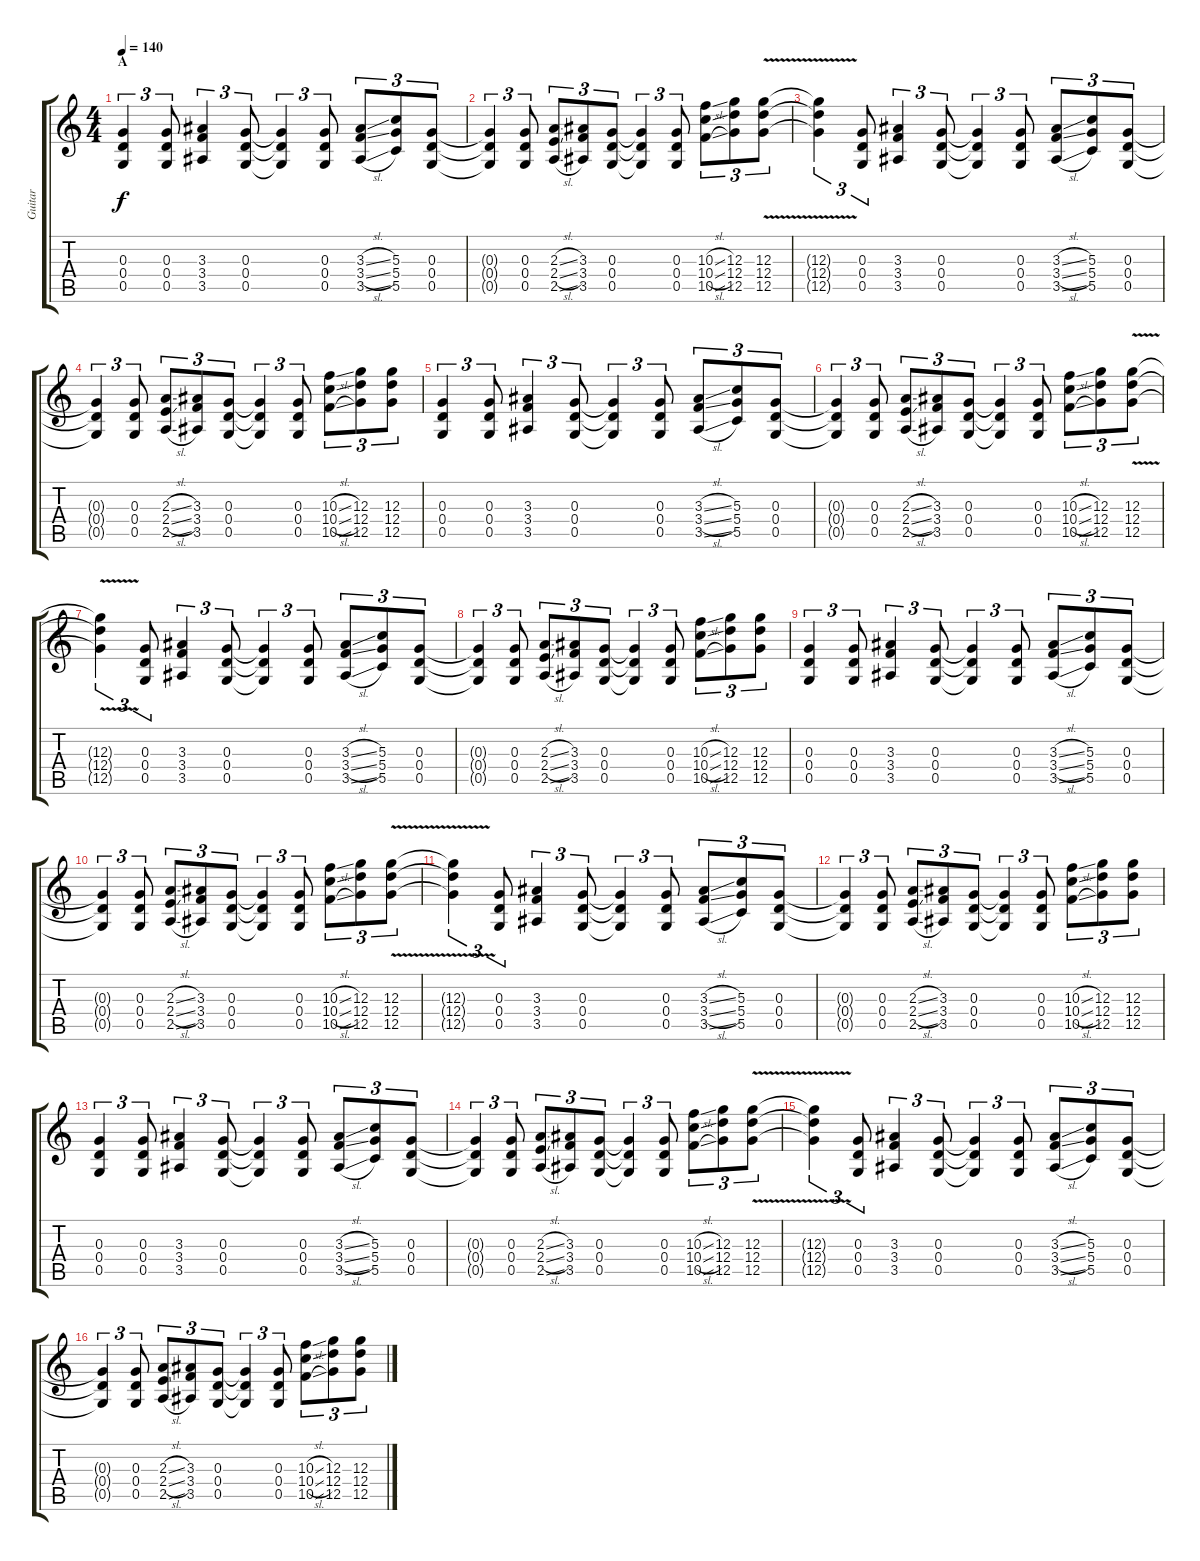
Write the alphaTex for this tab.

\track ("Guitar" "Guitar") {instrument distortionguitar}
\staff {score tabs}
\tuning (E4 B3 G3 D3 G2 D2) {hide}
\ts (4 4)
\section ("" "A")
\tempo 140
\clef g2
\ks c
(0.3 0.4 0.5).4{tu (3 2) dy f instrument distortionguitar} (0.3 0.4 0.5).8{tu (3 2)} (3.3 3.4 3.5).4{tu (3 2)} (0.3 0.4 0.5).8{tu (3 2)} (0.3{t} 0.4{t} 0.5{t}).4{tu (3 2)} (0.3 0.4 0.5).8{tu (3 2)} (3.3{sl} 3.4{sl} 3.5{sl}).8{tu (3 2)} (5.3 5.4 5.5).8{tu (3 2)} (0.3 0.4 0.5).8{tu (3 2)} |
(0.3{t} 0.4{t} 0.5{t}).4{tu (3 2)} (0.3 0.4 0.5).8{tu (3 2)} (2.3{sl} 2.4{sl} 2.5{sl}).8{tu (3 2)} (3.3 3.4 3.5).8{tu (3 2)} (0.3 0.4 0.5).8{tu (3 2)} (0.3{t} 0.4{t} 0.5{t}).4{tu (3 2)} (0.3 0.4 0.5).8{tu (3 2)} (10.3{sl} 10.4{sl} 10.5{sl}).8{tu (3 2)} (12.3 12.4 12.5).8{tu (3 2)} (12.3{v} 12.4{v} 12.5{v}).8{tu (3 2)} |
(12.3{t} 12.4{t} 12.5{t}).4{tu (3 2)} (0.3 0.4 0.5).8{tu (3 2)} (3.3 3.4 3.5).4{tu (3 2)} (0.3 0.4 0.5).8{tu (3 2)} (0.3{t} 0.4{t} 0.5{t}).4{tu (3 2)} (0.3 0.4 0.5).8{tu (3 2)} (3.3{sl} 3.4{sl} 3.5{sl}).8{tu (3 2)} (5.3 5.4 5.5).8{tu (3 2)} (0.3 0.4 0.5).8{tu (3 2)} |
(0.3{t} 0.4{t} 0.5{t}).4{tu (3 2)} (0.3 0.4 0.5).8{tu (3 2)} (2.3{sl} 2.4{sl} 2.5{sl}).8{tu (3 2)} (3.3 3.4 3.5).8{tu (3 2)} (0.3 0.4 0.5).8{tu (3 2)} (0.3{t} 0.4{t} 0.5{t}).4{tu (3 2)} (0.3 0.4 0.5).8{tu (3 2)} (10.3{sl} 10.4{sl} 10.5{sl}).8{tu (3 2)} (12.3 12.4 12.5).8{tu (3 2)} (12.3 12.4 12.5).8{tu (3 2)} |
(0.3 0.4 0.5).4{tu (3 2)} (0.3 0.4 0.5).8{tu (3 2)} (3.3 3.4 3.5).4{tu (3 2)} (0.3 0.4 0.5).8{tu (3 2)} (0.3{t} 0.4{t} 0.5{t}).4{tu (3 2)} (0.3 0.4 0.5).8{tu (3 2)} (3.3{sl} 3.4{sl} 3.5{sl}).8{tu (3 2)} (5.3 5.4 5.5).8{tu (3 2)} (0.3 0.4 0.5).8{tu (3 2)} |
(0.3{t} 0.4{t} 0.5{t}).4{tu (3 2)} (0.3 0.4 0.5).8{tu (3 2)} (2.3{sl} 2.4{sl} 2.5{sl}).8{tu (3 2)} (3.3 3.4 3.5).8{tu (3 2)} (0.3 0.4 0.5).8{tu (3 2)} (0.3{t} 0.4{t} 0.5{t}).4{tu (3 2)} (0.3 0.4 0.5).8{tu (3 2)} (10.3{sl} 10.4{sl} 10.5{sl}).8{tu (3 2)} (12.3 12.4 12.5).8{tu (3 2)} (12.3{v} 12.4{v} 12.5{v}).8{tu (3 2)} |
(12.3{t} 12.4{t} 12.5{t}).4{tu (3 2)} (0.3 0.4 0.5).8{tu (3 2)} (3.3 3.4 3.5).4{tu (3 2)} (0.3 0.4 0.5).8{tu (3 2)} (0.3{t} 0.4{t} 0.5{t}).4{tu (3 2)} (0.3 0.4 0.5).8{tu (3 2)} (3.3{sl} 3.4{sl} 3.5{sl}).8{tu (3 2)} (5.3 5.4 5.5).8{tu (3 2)} (0.3 0.4 0.5).8{tu (3 2)} |
(0.3{t} 0.4{t} 0.5{t}).4{tu (3 2)} (0.3 0.4 0.5).8{tu (3 2)} (2.3{sl} 2.4{sl} 2.5{sl}).8{tu (3 2)} (3.3 3.4 3.5).8{tu (3 2)} (0.3 0.4 0.5).8{tu (3 2)} (0.3{t} 0.4{t} 0.5{t}).4{tu (3 2)} (0.3 0.4 0.5).8{tu (3 2)} (10.3{sl} 10.4{sl} 10.5{sl}).8{tu (3 2)} (12.3 12.4 12.5).8{tu (3 2)} (12.3 12.4 12.5).8{tu (3 2)} |
(0.3 0.4 0.5).4{tu (3 2) instrument distortionguitar} (0.3 0.4 0.5).8{tu (3 2)} (3.3 3.4 3.5).4{tu (3 2)} (0.3 0.4 0.5).8{tu (3 2)} (0.3{t} 0.4{t} 0.5{t}).4{tu (3 2)} (0.3 0.4 0.5).8{tu (3 2)} (3.3{sl} 3.4{sl} 3.5{sl}).8{tu (3 2)} (5.3 5.4 5.5).8{tu (3 2)} (0.3 0.4 0.5).8{tu (3 2)} |
(0.3{t} 0.4{t} 0.5{t}).4{tu (3 2)} (0.3 0.4 0.5).8{tu (3 2)} (2.3{sl} 2.4{sl} 2.5{sl}).8{tu (3 2)} (3.3 3.4 3.5).8{tu (3 2)} (0.3 0.4 0.5).8{tu (3 2)} (0.3{t} 0.4{t} 0.5{t}).4{tu (3 2)} (0.3 0.4 0.5).8{tu (3 2)} (10.3{sl} 10.4{sl} 10.5{sl}).8{tu (3 2)} (12.3 12.4 12.5).8{tu (3 2)} (12.3{v} 12.4{v} 12.5{v}).8{tu (3 2)} |
(12.3{t} 12.4{t} 12.5{t}).4{tu (3 2)} (0.3 0.4 0.5).8{tu (3 2)} (3.3 3.4 3.5).4{tu (3 2)} (0.3 0.4 0.5).8{tu (3 2)} (0.3{t} 0.4{t} 0.5{t}).4{tu (3 2)} (0.3 0.4 0.5).8{tu (3 2)} (3.3{sl} 3.4{sl} 3.5{sl}).8{tu (3 2)} (5.3 5.4 5.5).8{tu (3 2)} (0.3 0.4 0.5).8{tu (3 2)} |
(0.3{t} 0.4{t} 0.5{t}).4{tu (3 2)} (0.3 0.4 0.5).8{tu (3 2)} (2.3{sl} 2.4{sl} 2.5{sl}).8{tu (3 2)} (3.3 3.4 3.5).8{tu (3 2)} (0.3 0.4 0.5).8{tu (3 2)} (0.3{t} 0.4{t} 0.5{t}).4{tu (3 2)} (0.3 0.4 0.5).8{tu (3 2)} (10.3{sl} 10.4{sl} 10.5{sl}).8{tu (3 2)} (12.3 12.4 12.5).8{tu (3 2)} (12.3 12.4 12.5).8{tu (3 2)} |
(0.3 0.4 0.5).4{tu (3 2)} (0.3 0.4 0.5).8{tu (3 2)} (3.3 3.4 3.5).4{tu (3 2)} (0.3 0.4 0.5).8{tu (3 2)} (0.3{t} 0.4{t} 0.5{t}).4{tu (3 2)} (0.3 0.4 0.5).8{tu (3 2)} (3.3{sl} 3.4{sl} 3.5{sl}).8{tu (3 2)} (5.3 5.4 5.5).8{tu (3 2)} (0.3 0.4 0.5).8{tu (3 2)} |
(0.3{t} 0.4{t} 0.5{t}).4{tu (3 2)} (0.3 0.4 0.5).8{tu (3 2)} (2.3{sl} 2.4{sl} 2.5{sl}).8{tu (3 2)} (3.3 3.4 3.5).8{tu (3 2)} (0.3 0.4 0.5).8{tu (3 2)} (0.3{t} 0.4{t} 0.5{t}).4{tu (3 2)} (0.3 0.4 0.5).8{tu (3 2)} (10.3{sl} 10.4{sl} 10.5{sl}).8{tu (3 2)} (12.3 12.4 12.5).8{tu (3 2)} (12.3{v} 12.4{v} 12.5{v}).8{tu (3 2)} |
(12.3{t} 12.4{t} 12.5{t}).4{tu (3 2)} (0.3 0.4 0.5).8{tu (3 2)} (3.3 3.4 3.5).4{tu (3 2)} (0.3 0.4 0.5).8{tu (3 2)} (0.3{t} 0.4{t} 0.5{t}).4{tu (3 2)} (0.3 0.4 0.5).8{tu (3 2)} (3.3{sl} 3.4{sl} 3.5{sl}).8{tu (3 2)} (5.3 5.4 5.5).8{tu (3 2)} (0.3 0.4 0.5).8{tu (3 2)} |
(0.3{t} 0.4{t} 0.5{t}).4{tu (3 2)} (0.3 0.4 0.5).8{tu (3 2)} (2.3{sl} 2.4{sl} 2.5{sl}).8{tu (3 2)} (3.3 3.4 3.5).8{tu (3 2)} (0.3 0.4 0.5).8{tu (3 2)} (0.3{t} 0.4{t} 0.5{t}).4{tu (3 2)} (0.3 0.4 0.5).8{tu (3 2)} (10.3{sl} 10.4{sl} 10.5{sl}).8{tu (3 2)} (12.3 12.4 12.5).8{tu (3 2)} (12.3 12.4 12.5).8{tu (3 2)}
